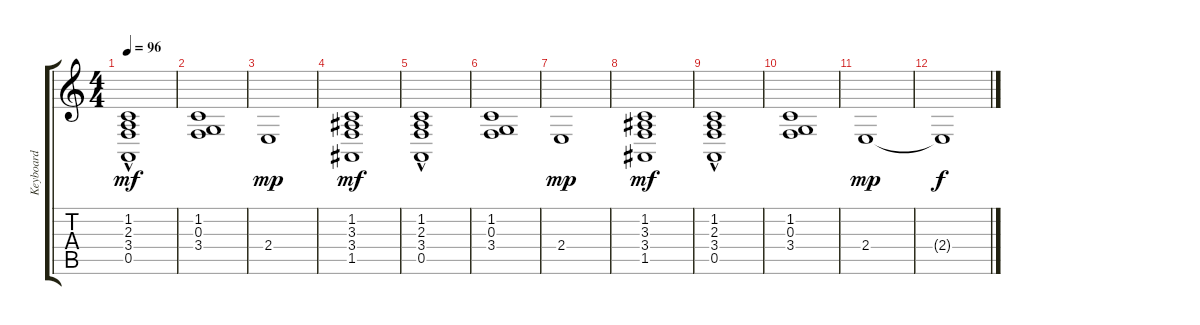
\track ("Keyboard" "Keyboard") {instrument pad2warm}
\staff {score tabs}
\tuning (E4 B3 G3 D3 A2 E2) {hide}
\ts (4 4)
\tempo 96
\clef g2
\ks c
(1.2{hac} 2.3 3.4{hac} 0.5).1{dy mf} |
(1.2 0.3 3.4).1 |
2.4.1{dy mp} |
(1.2 3.3 3.4 1.5).1{dy mf} |
(1.2{hac} 2.3 3.4{hac} 0.5).1 |
(1.2 0.3 3.4).1 |
2.4.1{dy mp} |
(1.2 3.3 3.4 1.5).1{dy mf} |
(1.2{hac} 2.3 3.4{hac} 0.5).1 |
(1.2 0.3 3.4).1 |
2.4.1{dy mp} |
2.4{t}.1{dy f}
